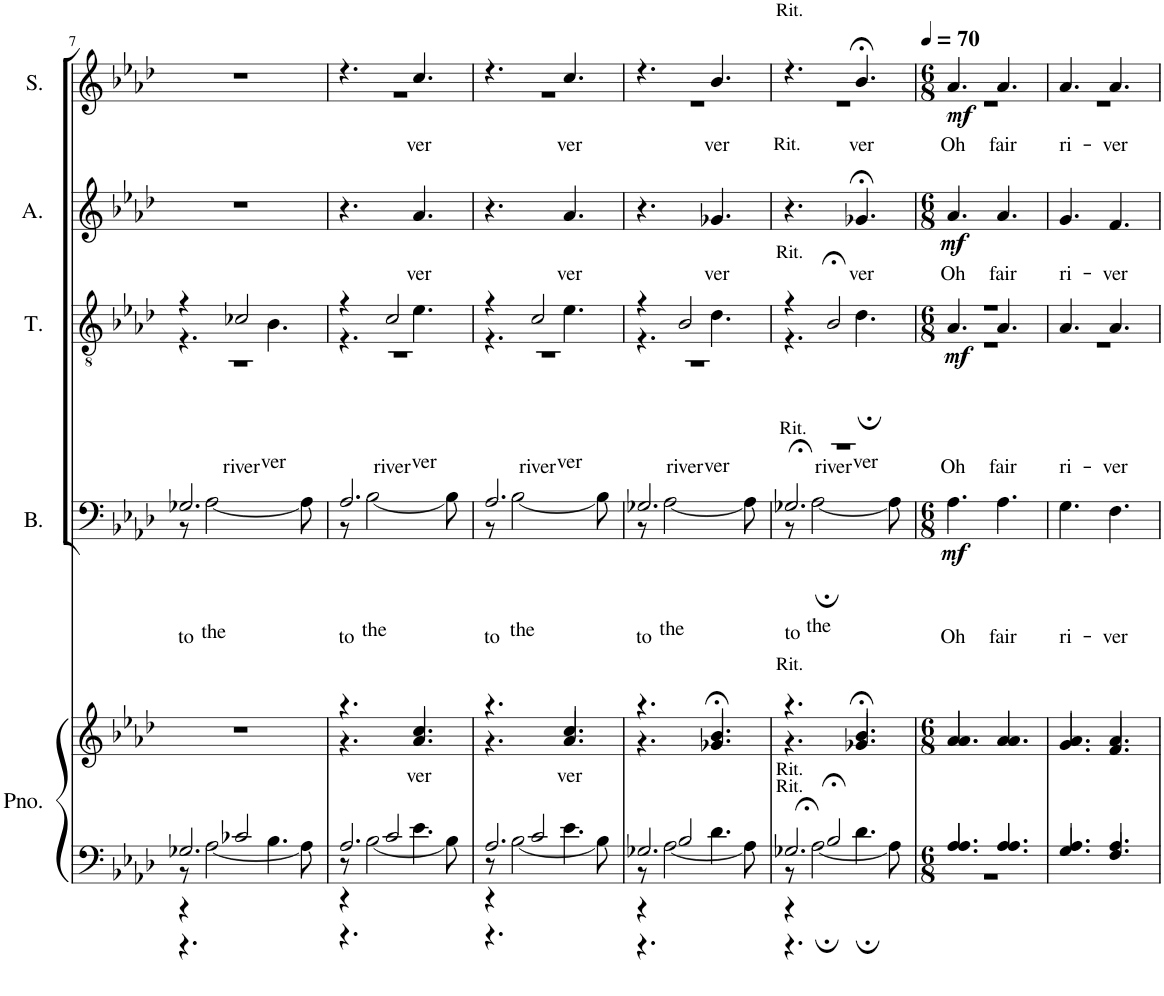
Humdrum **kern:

**kern	**kern	**text	**kern	**text	**dynam	**kern	**text	**dynam	**kern	**text	**dynam	**kern	**text	**dynam
*part5	*part5	*part5	*part4	*part4	*part4	*part3	*part3	*part3	*part2	*part2	*part2	*part1	*part1	*part1
*staff6	*staff5	*staff5	*staff4	*staff4	*staff4	*staff3	*staff3	*staff3	*staff2	*staff2	*staff2	*staff1	*staff1	*staff1
*I"Piano	*	*	*I"Bass	*	*	*I"Tenor	*	*	*I"Alto	*	*	*I"Soprano	*	*
*I'Pno.	*	*	*I'B.	*	*	*I'T.	*	*	*I'A.	*	*	*I'S.	*	*
!!LO:PB:g=z
*clefF4	*clefG2	*	*clefF4	*	*	*clefGv2	*	*	*clefG2	*	*	*clefG2	*	*
*k[b-e-a-d-]	*k[b-e-a-d-]	*	*k[b-e-a-d-]	*	*	*k[b-e-a-d-]	*	*	*k[b-e-a-d-]	*	*	*k[b-e-a-d-]	*	*
*M6/8	*M6/8	*	*M6/8	*	*	*M6/8	*	*	*M6/8	*	*	*M6/8	*	*
=7	=7	=7	=7	=7	=7	=7	=7	=7	=7	=7	=7	=7	=7	=7
*^	*	*	*	*	*	*	*	*	*	*	*	*	*	*
*	*^	*	*	*	*	*	*	*	*	*	*	*	*	*	*
*	*	*^	*	*	*	*	*	*	*	*	*	*	*	*	*	*
!	!	!	!	!	!	!	!LO:LY:b	!	!	!	!	!	!	!	!	!	!
*	*	*	*	*	*	*^	*	*	*^	*	*	*	*	*	*	*	*
*	*	*	*	*	*	*	*	*	*	*	*^	*	*	*	*	*	*	*	*
2.G-X/	8r	4r	4.r	2.r	.	2.G-X/	8r	to	.	4r	4.r	2.r	.	.	2.r	.	.	2.r	.	.
!	!	!	!	!	!	!	!	!LO:LY:b	!	!	!	!	!	!	!	!	!	!	!	!
.	[2A-\	.	.	.	.	.	[2A-\	the	.	.	.	.	.	.	.	.	.	.	.	.
!	!	!	!	!	!	!	!	!	!	!	!	!	!LO:LY:b	!	!	!	!	!	!	!
.	.	2c-X/	.	.	.	.	.	.	.	2c-X/	.	.	river	.	.	.	.	.	.	.
!	!	!	!	!	!	!	!	!	!	!	!	!	!LO:LY:b	!	!	!	!	!	!	!
.	.	.	4.B-\	.	.	.	.	.	.	.	4.B-\	.	ver	.	.	.	.	.	.	.
.	8A-\]	.	.	.	.	.	8A-\]	.	.	.	.	.	.	.	.	.	.	.	.	.
=8	=8	=8	=8	=8	=8	=8	=8	=8	=8	=8	=8	=8	=8	=8	=8	=8	=8	=8	=8	=8
*	*	*	*	*^	*	*	*	*	*	*	*	*	*	*	*	*	*	*	*	*
!	!	!	!	!	!	!	!	!	!LO:LY:b	!	!	!	!	!	!	!	!	!	!	!	!
*	*	*	*	*	*	*	*	*	*	*	*	*	*	*	*	*	*	*	*^	*	*
2.A-/	8r	4r	4.r	4.r	4.r	.	2.A-/	8r	to	.	4r	4.r	2.r	.	.	4.r	.	.	4.r	2.r	.	.
!	!	!	!	!	!	!	!	!	!LO:LY:b	!	!	!	!	!	!	!	!	!	!	!	!	!
.	[2B-\	.	.	.	.	.	.	[2B-\	the	.	.	.	.	.	.	.	.	.	.	.	.	.
!	!	!	!	!	!	!	!	!	!	!	!	!	!	!LO:LY:b	!	!	!	!	!	!	!	!
.	.	2c/	.	.	.	.	.	.	.	.	2c/	.	.	river	.	.	.	.	.	.	.	.
!	!	!	!	!	!	!LO:LY:b	!	!	!	!	!	!	!	!LO:LY:b	!	!	!LO:LY:b	!	!	!	!LO:LY:b	!
.	.	.	4.e-\	4.a-/	4.cc/	ver	.	.	.	.	.	4.e-\	.	ver	.	4.a-/	ver	.	4.cc/	.	ver	.
.	8B-\]	.	.	.	.	.	.	8B-\]	.	.	.	.	.	.	.	.	.	.	.	.	.	.
=9	=9	=9	=9	=9	=9	=9	=9	=9	=9	=9	=9	=9	=9	=9	=9	=9	=9	=9	=9	=9	=9	=9
!	!	!	!	!	!	!	!	!	!LO:LY:b	!	!	!	!	!	!	!	!	!	!	!	!	!
2.A-/	8r	4r	4.r	4.r	4.r	.	2.A-/	8r	to	.	4r	4.r	2.r	.	.	4.r	.	.	4.r	2.r	.	.
!	!	!	!	!	!	!	!	!	!LO:LY:b	!	!	!	!	!	!	!	!	!	!	!	!	!
.	[2B-\	.	.	.	.	.	.	[2B-\	the	.	.	.	.	.	.	.	.	.	.	.	.	.
!	!	!	!	!	!	!	!	!	!	!	!	!	!	!LO:LY:b	!	!	!	!	!	!	!	!
.	.	2c/	.	.	.	.	.	.	.	.	2c/	.	.	river	.	.	.	.	.	.	.	.
!	!	!	!	!	!	!LO:LY:b	!	!	!	!	!	!	!	!LO:LY:b	!	!	!LO:LY:b	!	!	!	!LO:LY:b	!
.	.	.	4.e-\	4.a-/	4.cc/	ver	.	.	.	.	.	4.e-\	.	ver	.	4.a-/	ver	.	4.cc/	.	ver	.
.	8B-\]	.	.	.	.	.	.	8B-\]	.	.	.	.	.	.	.	.	.	.	.	.	.	.
=10	=10	=10	=10	=10	=10	=10	=10	=10	=10	=10	=10	=10	=10	=10	=10	=10	=10	=10	=10	=10	=10	=10
!	!	!	!	!	!	!	!	!	!LO:LY:b	!	!	!	!	!	!	!	!	!	!	!	!	!
2.G-X/	8r	4r	4.r	4.r	4.r	.	2.G-X/	8r	to	.	4r	4.r	2.r	.	.	4.r	.	.	4.r	2.r	.	.
!	!	!	!	!	!	!	!	!	!LO:LY:b	!	!	!	!	!	!	!	!	!	!	!	!	!
.	[2A-\	.	.	.	.	.	.	[2A-\	the	.	.	.	.	.	.	.	.	.	.	.	.	.
!	!	!	!	!	!	!	!	!	!	!	!	!	!	!LO:LY:b	!	!	!	!	!	!	!	!
.	.	2B-/	.	.	.	.	.	.	.	.	2B-/	.	.	river	.	.	.	.	.	.	.	.
!	!	!	!	!	!	!	!	!	!	!	!	!	!	!LO:LY:b	!	!	!LO:LY:b	!	!	!	!LO:LY:b	!
.	.	.	4.d-\	4.g-X;</	4.b-/	.	.	.	.	.	.	4.d-\	.	ver	.	4.g-X/	ver	.	4.b-/	.	ver	.
.	8A-\]	.	.	.	.	.	.	8A-\]	.	.	.	.	.	.	.	.	.	.	.	.	.	.
=11	=11	=11	=11	=11	=11	=11	=11	=11	=11	=11	=11	=11	=11	=11	=11	=11	=11	=11	=11	=11	=11	=11
!	!	!	!	!	!	!	!	!	!	!	!	!	!	!	!	!	!	!	!LO:TX:a:t=Rit.	!	!	!
!	!	!	!	!	!	!	!	!	!	!	!	!	!	!	!	!LO:TX:a:t=Rit.	!	!	!	!	!	!
!	!	!	!	!	!	!	!	!	!	!	!LO:TX:a:t=Rit.	!	!	!	!	!	!	!	!	!	!	!
!	!	!	!	!	!	!	!LO:TX:a:t=Rit.	!	!	!	!	!	!	!	!	!	!	!	!	!	!	!
!	!	!	!	!LO:TX:a:t=Rit.	!	!	!	!	!	!	!	!	!	!	!	!	!	!	!	!	!	!
!LO:TX:a:t=Rit.	!	!	!	!	!	!	!	!	!	!	!	!	!	!	!	!	!	!	!	!	!	!
!LO:TX:a:t=Rit.	!	!	!	!	!	!	!	!	!	!	!	!	!	!	!	!	!	!	!	!	!	!
!	!	!	!	!	!	!	!	!	!LO:LY:b	!	!	!	!	!	!	!	!	!	!	!	!	!
2.G-X;</	8r	4r	4.r	4.r	4.r	.	2.G-X;</	8r	to	.	4r	4.r	2.r	.	.	4.r	.	.	4.r	2.r	.	.
!	!	!	!	!	!	!	!	!	!LO:LY:b	!	!	!	!	!	!	!	!	!	!	!	!	!
.	[2A-;\	.	.	.	.	.	.	[2A-;\	the	.	.	.	.	.	.	.	.	.	.	.	.	.
!	!	!	!	!	!	!	!	!	!	!	!	!	!	!LO:LY:b	!	!	!	!	!	!	!	!
.	.	2B-;</	.	.	.	.	.	.	.	.	2B-;</	.	.	river	.	.	.	.	.	.	.	.
!	!	!	!	!	!	!	!	!	!	!	!	!	!	!LO:LY:b	!	!	!LO:LY:b	!	!	!	!LO:LY:b	!
.	.	.	4.d-;\	4.g-X/	4.b-;</	.	.	.	.	.	.	4.d-;\	.	ver	.	4.g-X;</	ver	.	4.b-;</	.	ver	.
.	8A-\]	.	.	.	.	.	.	8A-\]	.	.	.	.	.	.	.	.	.	.	.	.	.	.
*v	*v	*v	*v	*	*	*	*v	*v	*	*	*	*	*	*	*	*	*	*	*	*	*	*
=12	=12	=12	=12	=12	=12	=12	=12	=12	=12	=12	=12	=12	=12	=12	=12	=12	=12	=12
*M6/8	*M6/8	*	*	*M6/8	*	*	*M6/8	*	*	*	*	*M6/8	*	*	*M6/8	*	*	*
*	*	*	*	*	*	*	*	*	*	*	*	*	*	*	*MM70	*	*	*
*^	*	*	*	*^	*	*	*	*	*	*	*	*	*	*	*	*	*	*
*	*^	*	*	*	*	*	*	*	*	*	*	*	*	*	*	*	*	*	*	*
!	!	!	!	!	!	!	!	!LO:LY:b	!LO:DY:b	!	!	!	!LO:LY:b	!LO:DY:b	!	!LO:LY:b	!LO:DY:b	!	!	!LO:LY:b	!LO:DY:b
*	*	*	*	*	*	*v	*v	*	*	*	*	*	*	*	*	*	*	*	*	*	*
4.A-/	4.A-/	2.r	4.a-/	4.a-/	.	4.A-\	Oh	mf	4.A-/	2.r	2.r	Oh	mf	4.a-/	Oh	mf	4.a-/	2.r	Oh	mf
!	!	!	!	!	!	!	!LO:LY:b	!	!	!	!	!LO:LY:b	!	!	!LO:LY:b	!	!	!	!LO:LY:b	!
4.A-/	4.A-/	.	4.a-/	4.a-/	.	4.A-\	fair	.	4.A-/	.	.	fair	.	4.a-/	fair	.	4.a-/	.	fair	.
*	*v	*v	*	*	*	*	*	*	*v	*v	*v	*	*	*	*	*	*	*	*	*
=13	=13	=13	=13	=13	=13	=13	=13	=13	=13	=13	=13	=13	=13	=13	=13	=13	=13
!	!	!	!	!	!	!LO:LY:b	!	!	!LO:LY:b	!	!	!LO:LY:b	!	!	!	!LO:LY:b	!
*	*	*	*	*	*	*	*	*^	*	*	*	*	*	*	*	*	*
4.G/	4.A-/	4.g/	4.a-/	.	4.G\	ri-	.	4.A-/	2.r	ri-	.	4.g/	ri-	.	4.a-/	2.r	ri-	.
!	!	!	!	!	!	!LO:LY:b	!	!	!	!LO:LY:b	!	!	!LO:LY:b	!	!	!	!LO:LY:b	!
4.F/	4.A-/	4.f/	4.a-/	.	4.F\	-ver	.	4.A-/	.	-ver	.	4.f/	-ver	.	4.a-/	.	-ver	.
*v	*v	*	*	*	*	*	*	*v	*v	*	*	*	*	*	*v	*v	*	*
*	*v	*v	*	*	*	*	*	*	*	*	*	*	*	*	*
=	=	=	=	=	=	=	=	=	=	=	=	=	=	=
*-	*-	*-	*-	*-	*-	*-	*-	*-	*-	*-	*-	*-	*-	*-
